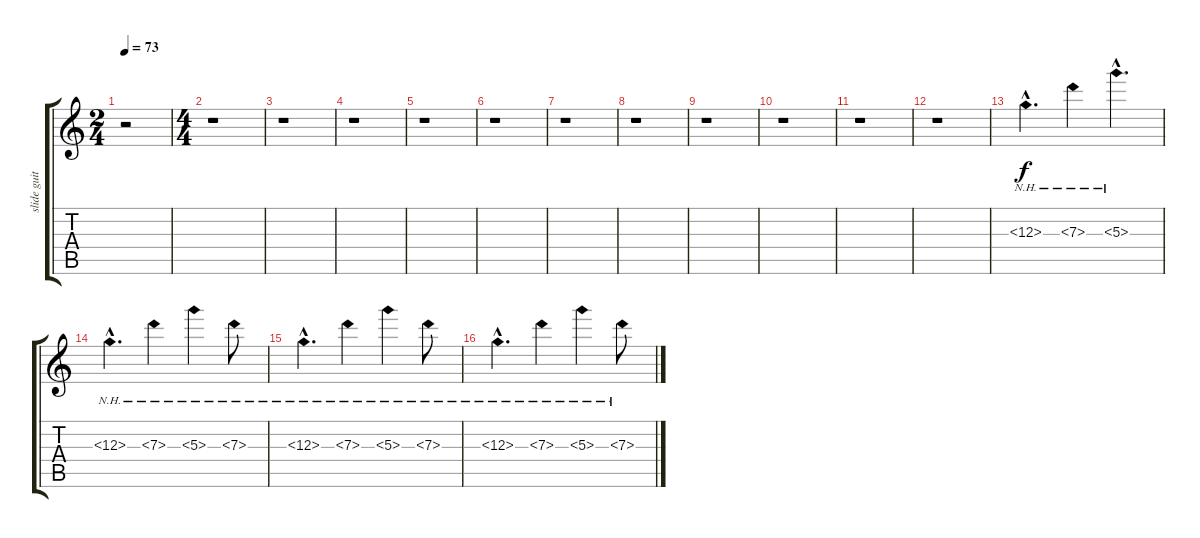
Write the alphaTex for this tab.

\track ("slide guitar Open G" "slide guit") {instrument electricguitarjazz}
\staff {score tabs}
\tuning (D4 B3 G3 D3 G2 D2) {hide}
\ts (2 4)
\tempo 73
\clef g2
\ks c
r.2{dy f instrument electricguitarjazz} |
\ts (4 4)
r.1 |
r.1 |
r.1 |
r.1 |
r.1 |
r.1 |
r.1 |
r.1 |
r.1 |
r.1 |
r.1 |
12.3{nh hac}.4{d} 7.3{nh}.4 5.3{nh hac}.4{d} |
12.3{nh hac}.4{d} 7.3{nh}.4 5.3{nh}.4 7.3{nh}.8 |
12.3{nh hac}.4{d} 7.3{nh}.4 5.3{nh}.4 7.3{nh}.8 |
12.3{nh hac}.4{d} 7.3{nh}.4 5.3{nh}.4 7.3{nh}.8
